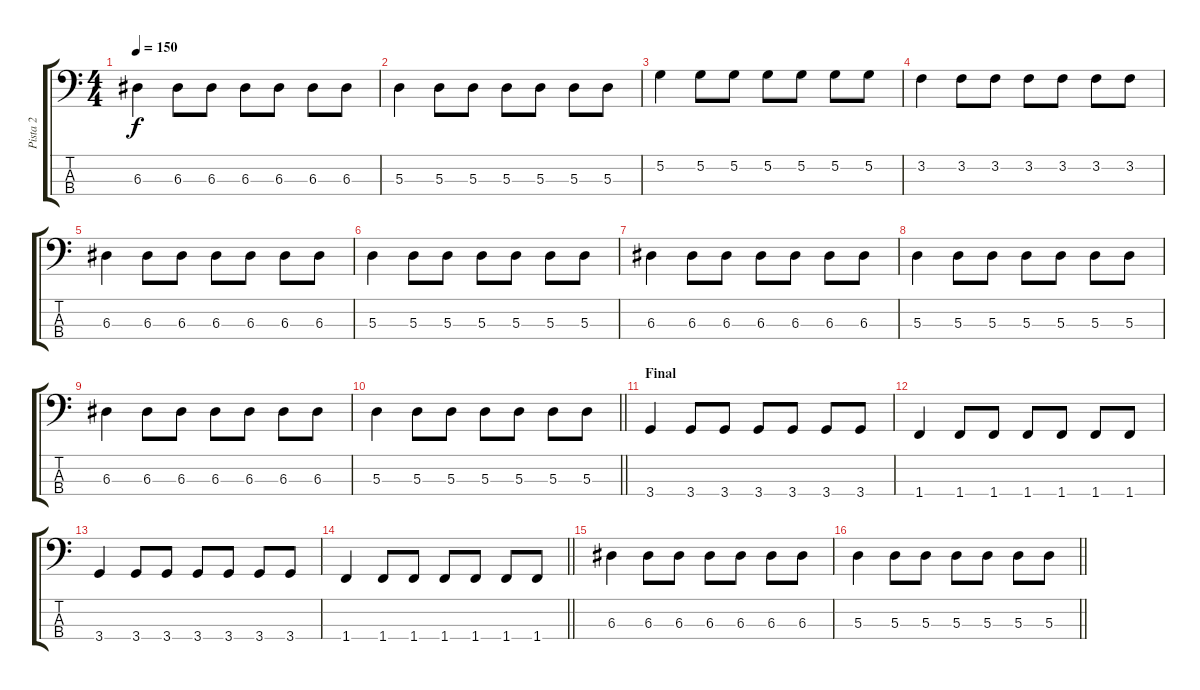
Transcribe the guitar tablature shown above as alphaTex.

\track ("Pista 2" "Pista 2") {instrument electricbasspick}
\staff {score tabs}
\tuning (G2 D2 A1 E1) {hide}
\ts (4 4)
\tempo 150
\clef f4
\ks c
6.3.4{dy f} 6.3.8 6.3.8 6.3.8 6.3.8 6.3.8 6.3.8 |
5.3.4 5.3.8 5.3.8 5.3.8 5.3.8 5.3.8 5.3.8 |
5.2.4 5.2.8 5.2.8 5.2.8 5.2.8 5.2.8 5.2.8 |
3.2.4 3.2.8 3.2.8 3.2.8 3.2.8 3.2.8 3.2.8 |
6.3.4 6.3.8 6.3.8 6.3.8 6.3.8 6.3.8 6.3.8 |
5.3.4 5.3.8 5.3.8 5.3.8 5.3.8 5.3.8 5.3.8 |
6.3.4 6.3.8 6.3.8 6.3.8 6.3.8 6.3.8 6.3.8 |
5.3.4 5.3.8 5.3.8 5.3.8 5.3.8 5.3.8 5.3.8 |
6.3.4 6.3.8 6.3.8 6.3.8 6.3.8 6.3.8 6.3.8 |
\barLineRight lightlight
5.3.4 5.3.8 5.3.8 5.3.8 5.3.8 5.3.8 5.3.8 |
\section ("" "Final")
3.4.4 3.4.8 3.4.8 3.4.8 3.4.8 3.4.8 3.4.8 |
1.4.4 1.4.8 1.4.8 1.4.8 1.4.8 1.4.8 1.4.8 |
3.4.4 3.4.8 3.4.8 3.4.8 3.4.8 3.4.8 3.4.8 |
\barLineRight lightlight
1.4.4 1.4.8 1.4.8 1.4.8 1.4.8 1.4.8 1.4.8 |
6.3.4 6.3.8 6.3.8 6.3.8 6.3.8 6.3.8 6.3.8 |
\barLineRight lightlight
5.3.4 5.3.8 5.3.8 5.3.8 5.3.8 5.3.8 5.3.8
